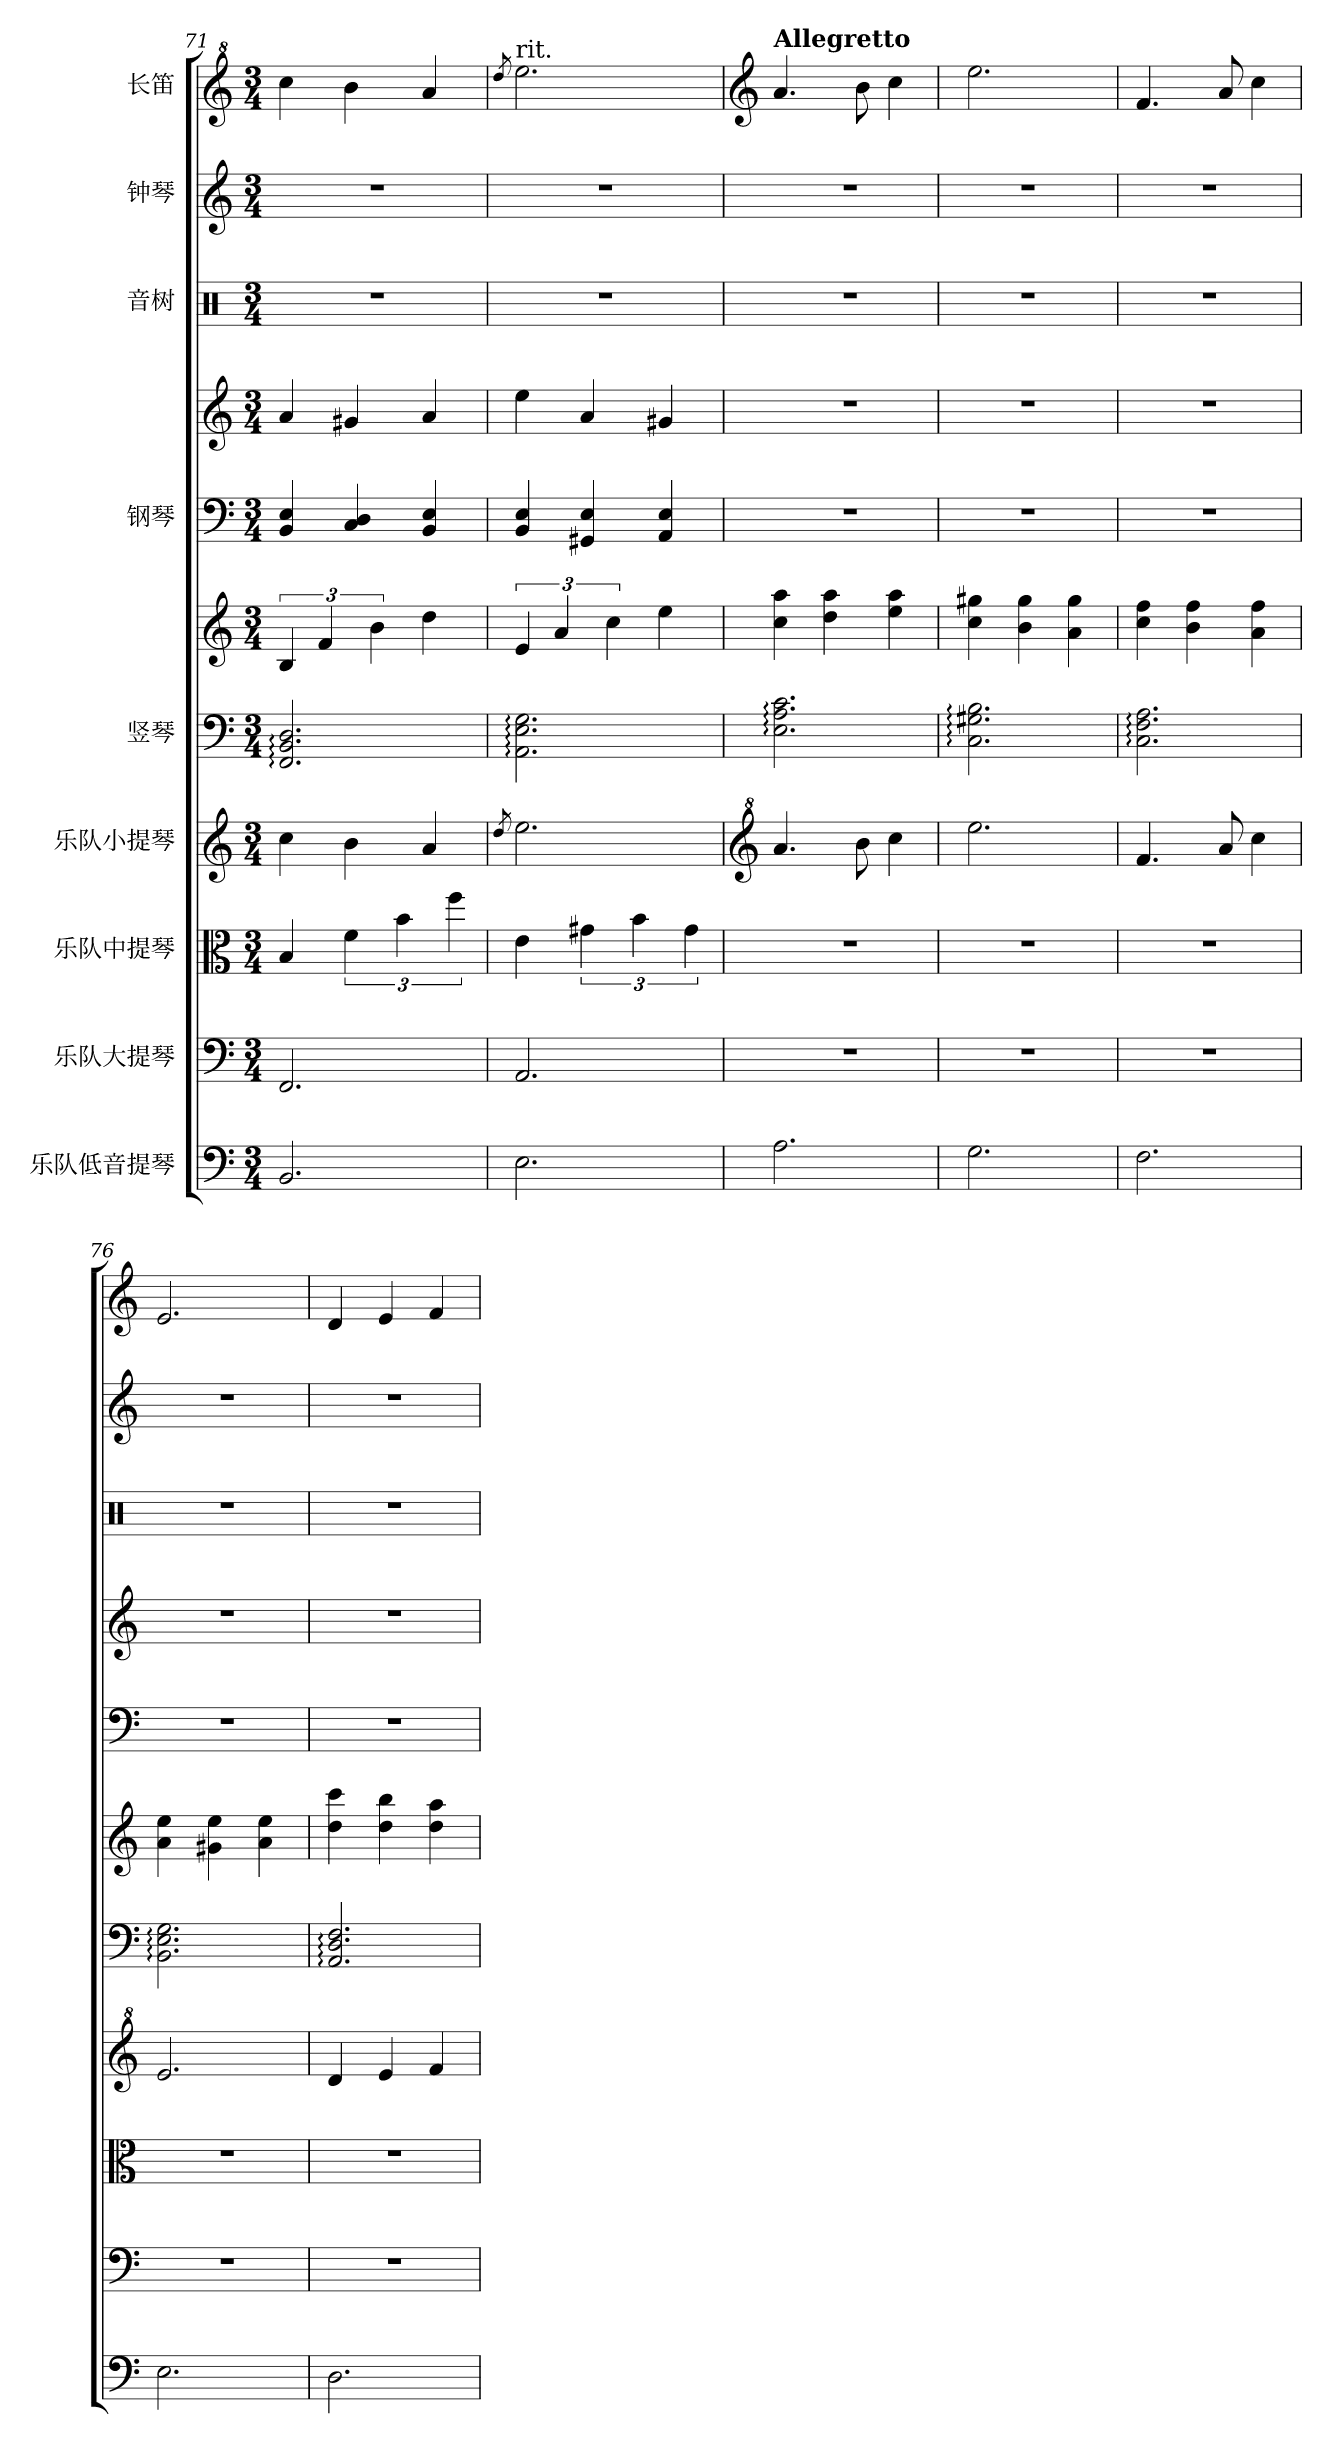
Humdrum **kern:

**kern	**kern	**kern	**kern	**kern	**kern	**kern	**kern	**kern	**kern	**kern
*part9	*part8	*part7	*part6	*part5	*part5	*part4	*part4	*part3	*part2	*part1
*staff11	*staff10	*staff9	*staff8	*staff7	*staff6	*staff5	*staff4	*staff3	*staff2	*staff1
*I"乐队低音提琴	*I"乐队大提琴	*I"乐队中提琴	*I"乐队小提琴	*I"竖琴	*	*I"钢琴	*	*I"音树	*I"钟琴	*I"长笛
*clefF4	*clefF4	*clefC3	*clefG2	*clefF4	*clefG2	*clefF4	*clefG2	*clefX	*clefG2	*clefG^2
*ITrd7c12	*	*	*	*	*	*	*	*	*ITrd-14c-24	*
*k[]	*k[]	*k[]	*k[]	*k[]	*k[]	*k[]	*k[]	*k[]	*k[]	*k[]
*M3/4	*M3/4	*M3/4	*M3/4	*M3/4	*M3/4	*M3/4	*M3/4	*M3/4	*M3/4	*M3/4
=71	=71	=71	=71	=71	=71	=71	=71	=71	=71	=71
2.BBB/	2.FF/	4B/	4cc\	2.FF/: 2.BB/: 2.D/:	6B/	4BB/ 4E/	4a/	2.r	2.r	4ccc\
.	.	.	.	.	6f/	.	.	.	.	.
.	.	6f\	4b\	.	.	4C/ 4D/	4g#X/	.	.	4bb\
.	.	.	.	.	6b\	.	.	.	.	.
.	.	6b\	.	.	.	.	.	.	.	.
.	.	.	4a/	.	4dd\	4BB/ 4E/	4a/	.	.	4aa/
.	.	6ff\	.	.	.	.	.	.	.	.
=72	=72	=72	=72	=72	=72	=72	=72	=72	=72	=72
.	.	.	8qdd/	.	.	.	.	.	.	8qddd/
!	!	!	!	!	!	!	!	!	!	!LO:TX:a:t=rit.
2.EE\	2.AA/	4e\	2.ee\	2.AA\: 2.E\: 2.G\:	6e/	4BB/ 4E/	4ee\	2.r	2.r	2.eee\
.	.	.	.	.	6a/	.	.	.	.	.
.	.	6g#X\	.	.	.	4GG#X/ 4E/	4a/	.	.	.
.	.	.	.	.	6cc\	.	.	.	.	.
.	.	6b\	.	.	.	.	.	.	.	.
.	.	.	.	.	4ee\	4AA/ 4E/	4g#X/	.	.	.
.	.	6g#\	.	.	.	.	.	.	.	.
=73	=73	=73	=73	=73	=73	=73	=73	=73	=73	=73
*	*	*	*clefG^2	*	*	*	*	*	*	*clefG2
!	!	!	!	!	!	!	!	!	!	!LO:TX:a:B:t=Allegretto
2.AA\	2.r	2.r	4.aa/	2.E\: 2.A\: 2.c\:	4cc\ 4aa\	2.r	2.r	2.r	2.r	4.a/
.	.	.	.	.	4dd\ 4aa\	.	.	.	.	.
.	.	.	8bb\	.	.	.	.	.	.	8b\
.	.	.	4ccc\	.	4ee\ 4aa\	.	.	.	.	4cc\
=74	=74	=74	=74	=74	=74	=74	=74	=74	=74	=74
2.GG\	2.r	2.r	2.eee\	2.C\: 2.G#X\: 2.B\:	4cc\ 4gg#X\	2.r	2.r	2.r	2.r	2.ee\
.	.	.	.	.	4b\ 4gg#\	.	.	.	.	.
.	.	.	.	.	4a\ 4gg#\	.	.	.	.	.
=75	=75	=75	=75	=75	=75	=75	=75	=75	=75	=75
2.FF\	2.r	2.r	4.ff/	2.C\: 2.F\: 2.A\:	4cc\ 4ff\	2.r	2.r	2.r	2.r	4.f/
.	.	.	.	.	4b\ 4ff\	.	.	.	.	.
.	.	.	8aa/	.	.	.	.	.	.	8a/
.	.	.	4ccc\	.	4a\ 4ff\	.	.	.	.	4cc\
=76	=76	=76	=76	=76	=76	=76	=76	=76	=76	=76
2.EE\	2.r	2.r	2.ee/	2.BB\: 2.E\: 2.G\:	4a\ 4ee\	2.r	2.r	2.r	2.r	2.e/
.	.	.	.	.	4g#X\ 4ee\	.	.	.	.	.
.	.	.	.	.	4a\ 4ee\	.	.	.	.	.
!!LO:PB:g=z
=77	=77	=77	=77	=77	=77	=77	=77	=77	=77	=77
2.DD\	2.r	2.r	4dd/	2.AA/: 2.D/: 2.F/:	4dd\ 4ccc\	2.r	2.r	2.r	2.r	4d/
.	.	.	4ee/	.	4dd\ 4bb\	.	.	.	.	4e/
.	.	.	4ff/	.	4dd\ 4aa\	.	.	.	.	4f/
=	=	=	=	=	=	=	=	=	=	=
*-	*-	*-	*-	*-	*-	*-	*-	*-	*-	*-
